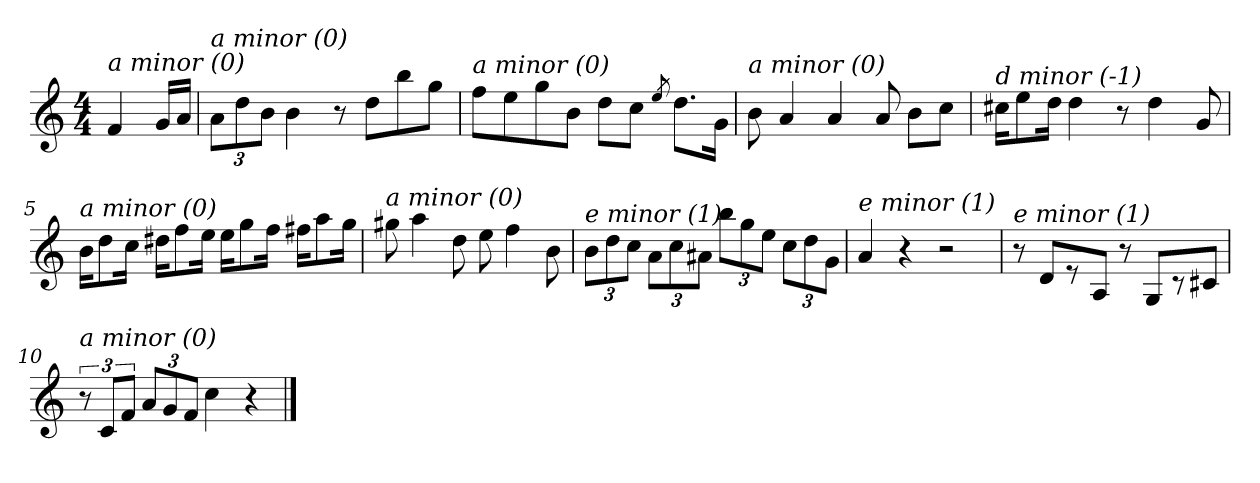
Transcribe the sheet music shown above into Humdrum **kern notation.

**kern
*part1
*staff1
*clefG2
*k[]
*C:
*M4/4
*MM60
=
!LO:TX:i:t=a minor (0)
4f/
16g/LL
16a/JJ
=1
!LO:TX:i:t=a minor (0)
12a\L
12dd\
12b\J
4b\
8r
8dd\L
8bb\
8gg\J
=2
!LO:TX:i:t=a minor (0)
8ff\L
8ee\
8gg\
8b\J
8dd\L
8cc\J
8qee/
8.dd\L
16g\Jk
=3
!LO:TX:i:t=a minor (0)
8b\
4a/
4a/
8a/
8b\L
8cc\J
!!LO:LB:g=z
=4
!LO:TX:i:t=d minor (-1)
16cc#X\KL
8ee\
16dd\Jk
4dd\
8r
4dd\
8g/
=5
!LO:TX:i:t=a minor (0)
16b\KL
8dd\
16cc\Jk
16dd#X\KL
8ff\
16ee\Jk
16ee\KL
8gg\
16ff\Jk
16ff#X\KL
8aa\
16gg\Jk
=6
!LO:TX:i:t=a minor (0)
8gg#X\
4aa\
8dd\
8ee\
4ff\
8b\
=7
!LO:TX:i:t=e minor (1)
12b\L
12dd\
12cc\J
12a\L
12cc\
12a#Xi\J
12bb\L
12gg\
12ee\J
12cc\L
12dd\
12g\J
!!LO:LB:g=z
=8
!LO:TX:i:t=e minor (1)
4a/
4r
2r
=9
!LO:TX:i:t=e minor (1)
8r
8d/L
8re
8A/J
8r
8G/L
8r
8c#Xi/J
=10
!LO:TX:i:t=a minor (0)
12r
12c/L
12f/J
12a/L
12g/
12f/J
4cc\
4r
==
*-
